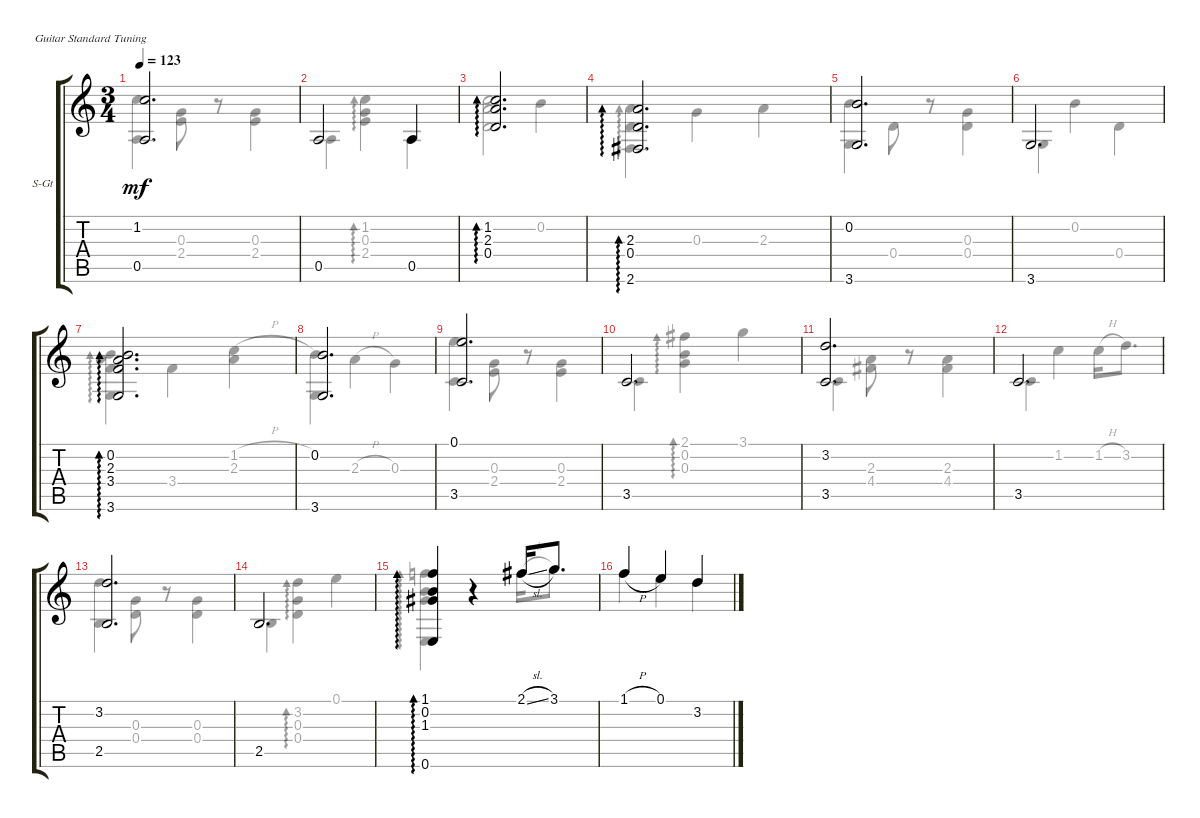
\defaultSystemsLayout 4
\bracketExtendMode groupsimilarinstruments
\firstSystemTrackNameOrientation horizontal
\otherSystemsTrackNameOrientation horizontal
\track ("Steel Guitar" "S-Gt") {instrument acousticguitarsteel}
\staff {score tabs}
\tuning (E4 B3 G3 D3 A2 E2)
\voice
\ts (3 4)
\tempo 123
\clef g2
\ks c
(1.2 0.5).2{d dy mf} |
0.5.2 0.5.4 |
(0.4 2.3 1.2).2{d ad 0} |
(2.6 0.4 2.3).2{d ad 0} |
(3.6 0.2).2{d} |
3.6.2{d} |
(3.6 0.2 3.4 2.3).2{d ad 0} |
(0.2 3.6).2{d} |
(3.5 0.1).2{d} |
3.5.2{d} |
(3.5 3.2).2{d} |
3.5.2{d} |
(2.5 3.2).2{d} |
2.5.2{d} |
(0.6 1.1 0.2 1.3).4{ad 0} r.4 2.1{sl}.16 3.1.8{d} |
1.1{h}.4 0.1.4 3.2.4
\voice
\clef g2
\ottava regular
\simile none
\ks c
(0.5 1.2).4{dy mf} (0.3 2.4).8 r.8 (0.3 2.4).4 |
0.5.4 (2.4 0.3 1.2).4{ad 0} 0.5.4 |
(1.2 2.3 0.4).2{ad 0} 0.2.4 |
(2.3 0.4 2.6).4{ad 0} 0.3.4 2.3.4 |
(0.2 3.6).4 0.4.8 r.8 (0.4 0.3).4 |
3.6.4 0.2.4 0.4.4 |
(3.6 3.4 2.3 0.2).4{ad 0} 3.4.4 (1.2{h} 2.3).4 |
(0.2 3.6).4 2.3{h}.4 0.3.4 |
(3.5 0.1).4 (2.4 0.3).8 r.8 (0.3 2.4).4 |
3.5.4 (0.2 0.3 2.1).4{ad 0} 3.1.4 |
3.5.4 (4.4 2.3).8 r.8 (2.3 4.4).4 |
3.5.4 1.2.4 1.2{h}.16 3.2.8{d} |
(3.2 2.5).4 (0.4 0.3).8 r.8 (0.3 0.4).4 |
2.5.4 (0.4 0.3 3.2).4{ad 0} 0.1.4 |
(1.1 0.6 1.3 0.2).4{ad 0} r.4 2.1{sl}.16 3.1.8{d} |
1.1.4 0.1.4 3.2.4
